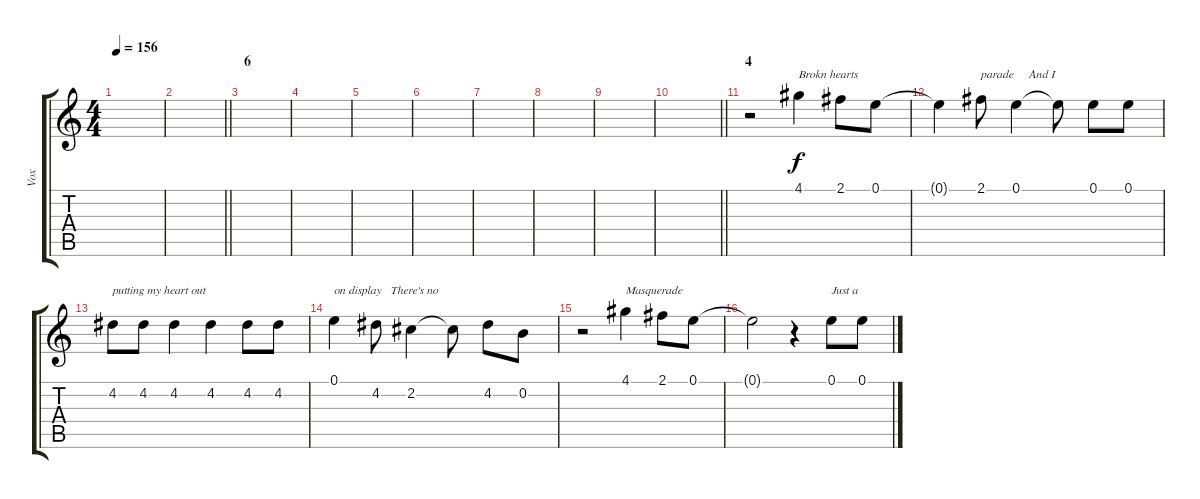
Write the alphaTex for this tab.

\track ("Vox" "Vox") {instrument overdrivenguitar}
\staff {score tabs}
\tuning (E4 B3 G3 D3 A2 E2) {hide}
\ts (4 4)
\tempo 156
\clef g2
\ks c
|
\barLineRight lightlight
|
\section ("" "6")
|
|
|
|
|
|
|
\barLineRight lightlight
|
\section ("" "4")
r.2 4.1.4{txt "Brokn hearts"} 2.1.8 0.1.8 |
0.1{t}.4 2.1.8{txt "parade     And I"} 0.1.4 0.1{t}.8 0.1.8 0.1.8 |
4.2.8{txt "putting my heart out"} 4.2.8 4.2.4 4.2.4 4.2.8 4.2.8 |
0.1.4{txt "on display   There's no"} 4.2.8 2.2.4 2.2{t}.8 4.2.8 0.2.8 |
r.2 4.1.4{txt "Masquerade"} 2.1.8 0.1.8 |
0.1{t}.2 r.4 0.1.8{txt "Just a"} 0.1.8
